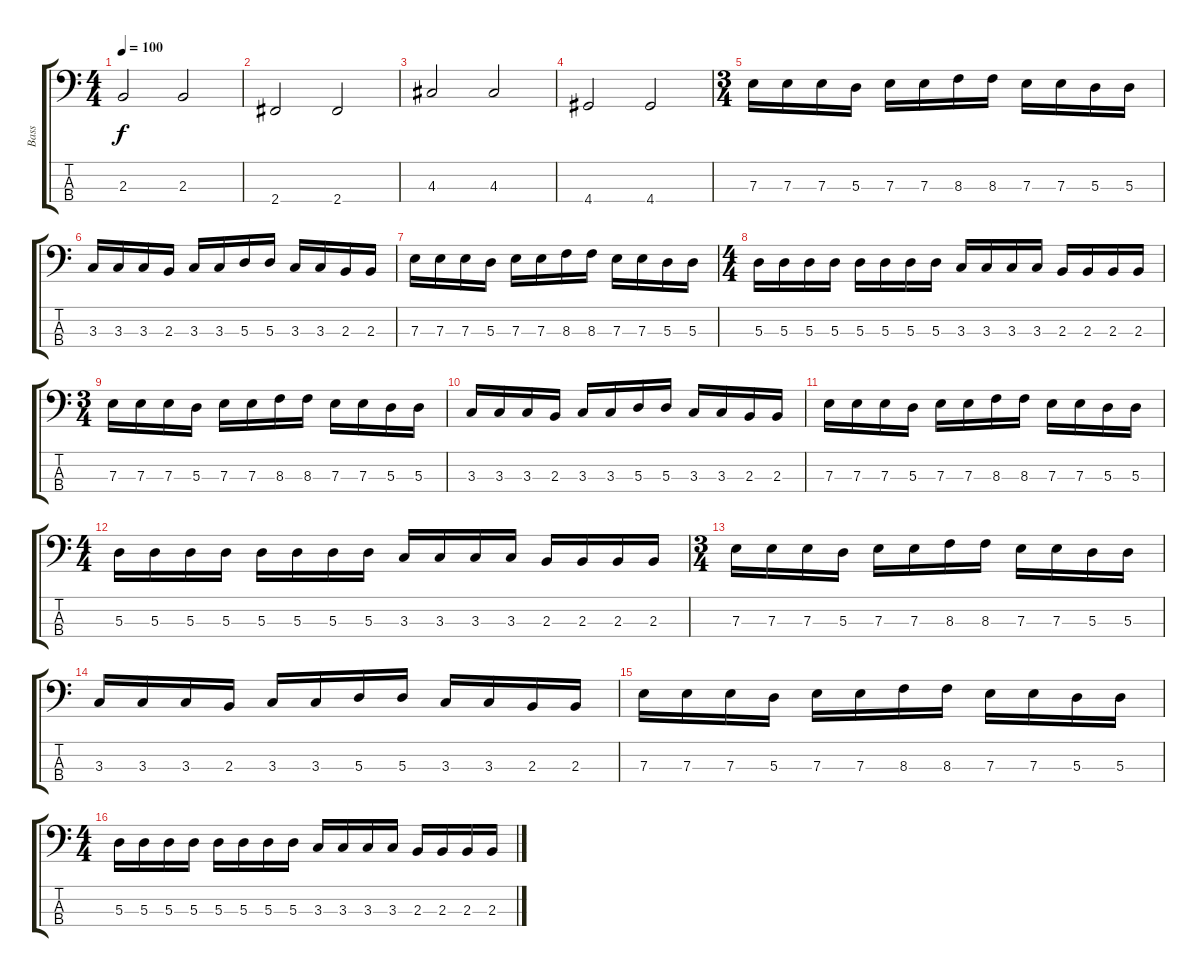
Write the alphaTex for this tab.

\track ("Bass" "Bass") {instrument electricbasspick}
\staff {score tabs}
\tuning (G2 D2 A1 E1) {hide}
\ts (4 4)
\tempo 100
\clef f4
\ks c
2.3.2{dy f} 2.3.2 |
2.4.2 2.4.2 |
4.3.2 4.3.2 |
4.4.2 4.4.2 |
\ts (3 4)
7.3.16 7.3.16 7.3.16 5.3.16 7.3.16 7.3.16 8.3.16 8.3.16 7.3.16 7.3.16 5.3.16 5.3.16 |
3.3.16 3.3.16 3.3.16 2.3.16 3.3.16 3.3.16 5.3.16 5.3.16 3.3.16 3.3.16 2.3.16 2.3.16 |
7.3.16 7.3.16 7.3.16 5.3.16 7.3.16 7.3.16 8.3.16 8.3.16 7.3.16 7.3.16 5.3.16 5.3.16 |
\ts (4 4)
5.3.16 5.3.16 5.3.16 5.3.16 5.3.16 5.3.16 5.3.16 5.3.16 3.3.16 3.3.16 3.3.16 3.3.16 2.3.16 2.3.16 2.3.16 2.3.16 |
\ts (3 4)
7.3.16 7.3.16 7.3.16 5.3.16 7.3.16 7.3.16 8.3.16 8.3.16 7.3.16 7.3.16 5.3.16 5.3.16 |
3.3.16 3.3.16 3.3.16 2.3.16 3.3.16 3.3.16 5.3.16 5.3.16 3.3.16 3.3.16 2.3.16 2.3.16 |
7.3.16 7.3.16 7.3.16 5.3.16 7.3.16 7.3.16 8.3.16 8.3.16 7.3.16 7.3.16 5.3.16 5.3.16 |
\ts (4 4)
5.3.16 5.3.16 5.3.16 5.3.16 5.3.16 5.3.16 5.3.16 5.3.16 3.3.16 3.3.16 3.3.16 3.3.16 2.3.16 2.3.16 2.3.16 2.3.16 |
\ts (3 4)
7.3.16 7.3.16 7.3.16 5.3.16 7.3.16 7.3.16 8.3.16 8.3.16 7.3.16 7.3.16 5.3.16 5.3.16 |
3.3.16 3.3.16 3.3.16 2.3.16 3.3.16 3.3.16 5.3.16 5.3.16 3.3.16 3.3.16 2.3.16 2.3.16 |
7.3.16 7.3.16 7.3.16 5.3.16 7.3.16 7.3.16 8.3.16 8.3.16 7.3.16 7.3.16 5.3.16 5.3.16 |
\ts (4 4)
5.3.16 5.3.16 5.3.16 5.3.16 5.3.16 5.3.16 5.3.16 5.3.16 3.3.16 3.3.16 3.3.16 3.3.16 2.3.16 2.3.16 2.3.16 2.3.16
